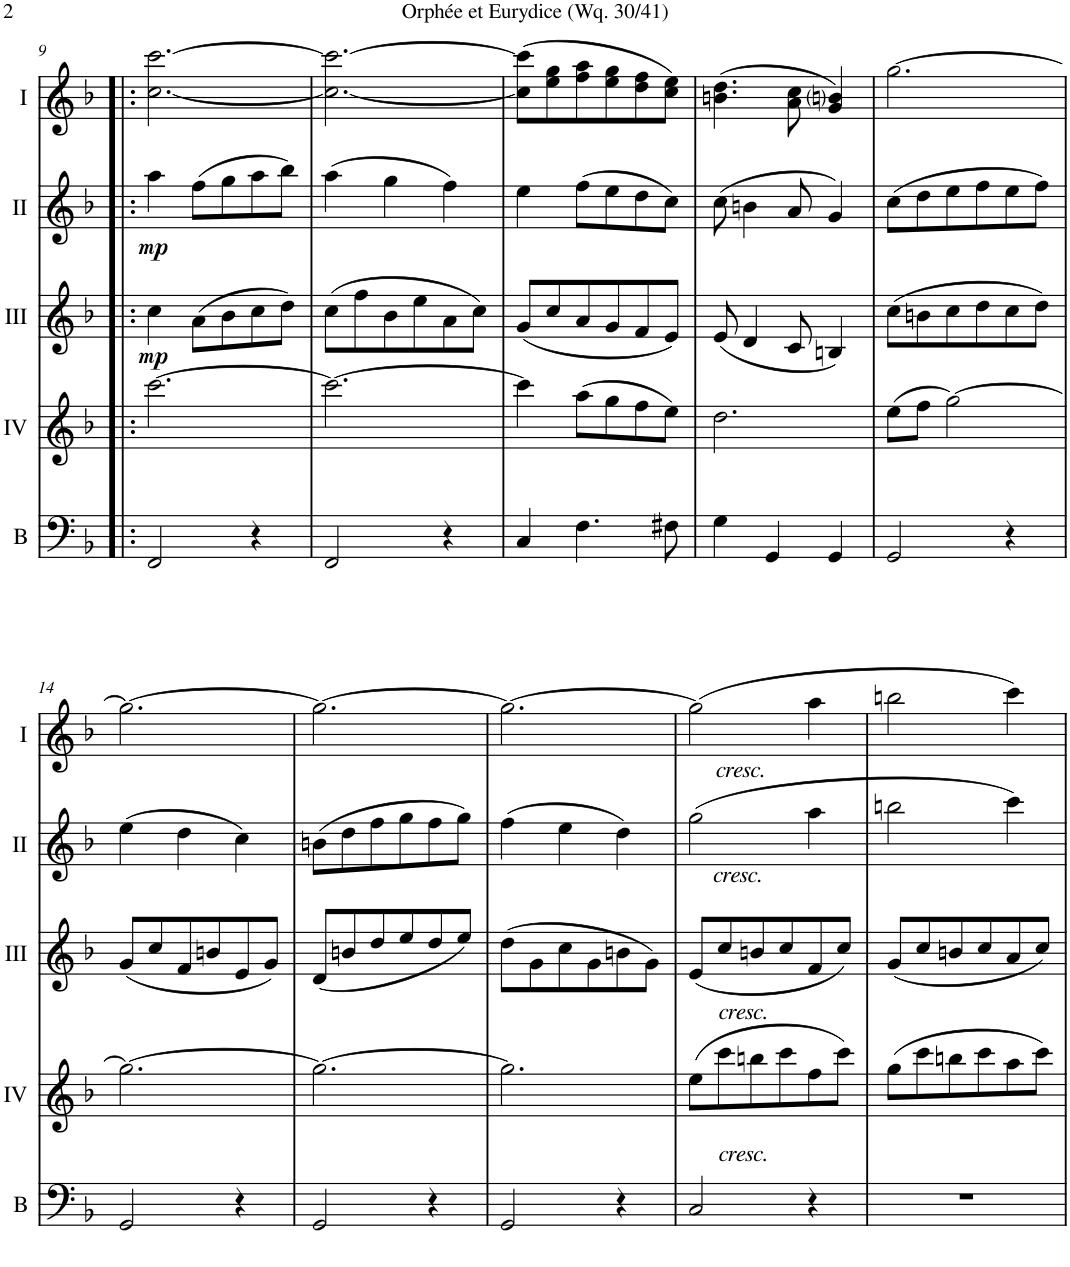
**kern	**kern	**kern	**dynam	**kern	**dynam	**kern
*part5	*part4	*part3	*part3	*part2	*part2	*part1
*staff5	*staff4	*staff3	*staff3	*staff2	*staff2	*staff1
*I"Bass	*I"Acc. 4	*I"Acc. 3	*	*I"Acc. 2	*	*I"Acc. 1
*I'B	*	*	*	*	*	*
!!LO:PB:g=z
*clefF4	*clefG2	*clefG2	*	*clefG2	*	*clefG2
*Trd7c12	*Trd7c12	*	*	*	*	*
*k[b-]	*k[b-]	*k[b-]	*	*k[b-]	*	*k[b-]
*M3/4	*M3/4	*M3/4	*	*M3/4	*	*M3/4
=9!|:	=9!|:	=9!|:	=9!|:	=9!|:	=9!|:	=9!|:
!	!	!	!LO:DY:b	!	!LO:DY:b	!
2FF/	[2.ccc\	4cc\	mp	4aa\	mp	[2.cc\ [2.ccc\
.	.	(8a\L	.	(8ff\L	.	.
.	.	8b-\	.	8gg\	.	.
4r	.	8cc\	.	8aa\	.	.
.	.	8dd\J)	.	8bb-\J)	.	.
=10	=10	=10	=10	=10	=10	=10
2FF/	2.ccc\_	(8cc\L	.	(4aa\	.	2.cc\_ 2.ccc\_
.	.	8ff\	.	.	.	.
.	.	8b-\	.	4gg\	.	.
.	.	8ee\	.	.	.	.
4r	.	8a\	.	4ff\)	.	.
.	.	8cc\J)	.	.	.	.
=11	=11	=11	=11	=11	=11	=11
4C/	4ccc\]	(8g/L	.	4ee\	.	(8cc\] 8ccc\]L
.	.	8cc/	.	.	.	8ee\ 8gg\
4.F\	(8aa\L	8a/	.	(8ff\L	.	8ff\ 8aa\
.	8gg\	8g/	.	8ee\	.	8ee\ 8gg\
.	8ff\	8f/	.	8dd\	.	8dd\ 8ff\
8F#X\	8ee\J)	8e/J)	.	8cc\J)	.	8cc\ 8ee\J)
=12	=12	=12	=12	=12	=12	=12
4G\	2.dd\	(8e/	.	(8cc\	.	(4.bn\ 4.dd\
.	.	4d/	.	4bn\	.	.
4GG/	.	.	.	.	.	.
.	.	8c/	.	8a/	.	8a\ 8cc\
4GG/	.	4Bn/)	.	4g/)	.	4g/ 4bni/)
=13	=13	=13	=13	=13	=13	=13
2GG/	(8ee\L	(8cc\L	.	(8cc\L	.	[2.gg\
.	8ff\J	8bn\	.	8dd\	.	.
.	[2gg\)	8cc\	.	8ee\	.	.
.	.	8dd\	.	8ff\	.	.
4r	.	8cc\	.	8ee\	.	.
.	.	8dd\J)	.	8ff\J)	.	.
!!LO:LB:g=z
=14	=14	=14	=14	=14	=14	=14
2GG/	2.gg\_	(8g/L	.	(4ee\	.	2.gg\_
.	.	8cc/	.	.	.	.
.	.	8f/	.	4dd\	.	.
.	.	8bn/	.	.	.	.
4r	.	8e/	.	4cc\)	.	.
.	.	8g/J)	.	.	.	.
=15	=15	=15	=15	=15	=15	=15
2GG/	2.gg\_	(8d/L	.	(8bn\L	.	2.gg\_
.	.	8bn/	.	8dd\	.	.
.	.	8dd/	.	8ff\	.	.
.	.	8ee/	.	8gg\	.	.
4r	.	8dd/	.	8ff\	.	.
.	.	8ee/J)	.	8gg\J)	.	.
=16	=16	=16	=16	=16	=16	=16
2GG/	2.gg\]	(8dd\L	.	(4ff\	.	2.gg\_
.	.	8g\	.	.	.	.
.	.	8cc\	.	4ee\	.	.
.	.	8g\	.	.	.	.
4r	.	8bn\	.	4dd\)	.	.
.	.	8g\J)	.	.	.	.
=17	=17	=17	=17	=17	=17	=17
!	!	!	!	!	!	!LO:TX:b:i:t=cresc.
!	!	!	!	!LO:TX:b:i:t=cresc.	!	!
2C/	(8ee\L	(8e/L	.	(2gg\	.	(2gg\]
!	!	!LO:TX:b:i:t=cresc.	!	!	!	!
!	!LO:TX:b:i:t=cresc.	!	!	!	!	!
.	8ccc\	8cc/	.	.	.	.
.	8bbn\	8bn/	.	.	.	.
.	8ccc\	8cc/	.	.	.	.
4r	8ff\	8f/	.	4aa\	.	4aa\
.	8ccc\J)	8cc/J)	.	.	.	.
=18	=18	=18	=18	=18	=18	=18
2.r	(8gg\L	(8g/L	.	2bbn\	.	2bbn\
.	8ccc\	8cc/	.	.	.	.
.	8bbn\	8bn/	.	.	.	.
.	8ccc\	8cc/	.	.	.	.
.	8aa\	8a/	.	4ccc\)	.	4ccc\)
.	8ccc\J)	8cc/J)	.	.	.	.
=	=	=	=	=	=	=
*-	*-	*-	*-	*-	*-	*-
